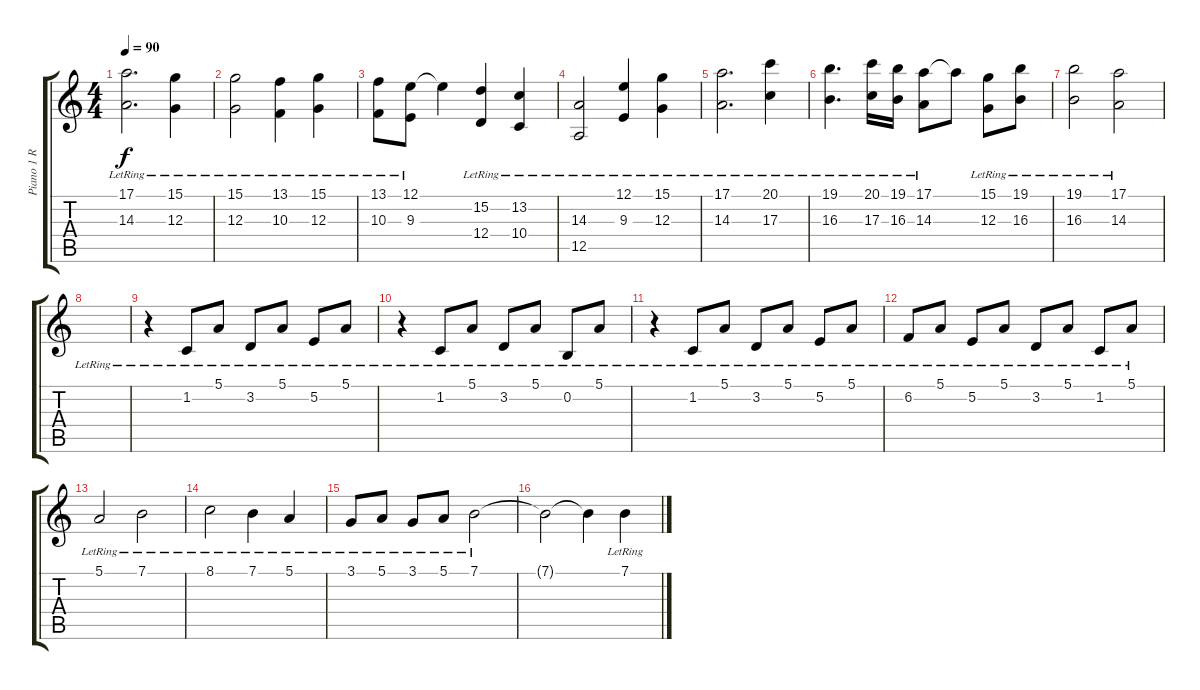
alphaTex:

\track ("Piano 1 R" "Piano 1 R") {instrument acousticgrandpiano}
\staff {score tabs}
\tuning (E4 B3 G3 D3 A2 E2) {hide}
\ts (4 4)
\tempo 90
\clef g2
\ks c
(17.1{lr} 14.3{lr}).2{d dy f} (15.1{lr} 12.3{lr}).4 |
(15.1{lr} 12.3{lr}).2 (13.1{lr} 10.3{lr}).4 (15.1{lr} 12.3{lr}).4 |
(13.1{lr} 10.3{lr}).8 (12.1{lr} 9.3{lr}).8 12.1{t}.4 (15.2{lr} 12.4{lr}).4 (13.2{lr} 10.4{lr}).4 |
(14.3{lr} 12.5{lr}).2 (12.1{lr} 9.3{lr}).4 (15.1{lr} 12.3{lr}).4 |
(17.1{lr} 14.3{lr}).2{d} (20.1{lr} 17.3{lr}).4 |
(19.1{lr} 16.3{lr}).4{d} (20.1{lr} 17.3{lr}).16 (19.1{lr} 16.3{lr}).16 (17.1{lr} 14.3{lr}).8 17.1{t}.8 (15.1{lr} 12.3{lr}).8 (19.1{lr} 16.3{lr}).8 |
(19.1{lr} 16.3{lr}).2 (17.1{lr} 14.3{lr}).2 |
|
r.4 1.2{lr}.8 5.1{lr}.8 3.2{lr}.8 5.1{lr}.8 5.2{lr}.8 5.1{lr}.8 |
r.4 1.2{lr}.8 5.1{lr}.8 3.2{lr}.8 5.1{lr}.8 0.2{lr}.8 5.1{lr}.8 |
r.4 1.2{lr}.8 5.1{lr}.8 3.2{lr}.8 5.1{lr}.8 5.2{lr}.8 5.1{lr}.8 |
6.2{lr}.8 5.1{lr}.8 5.2{lr}.8 5.1{lr}.8 3.2{lr}.8 5.1{lr}.8 1.2{lr}.8 5.1{lr}.8 |
5.1{lr}.2 7.1{lr}.2 |
8.1{lr}.2 7.1{lr}.4 5.1{lr}.4 |
3.1{lr}.8 5.1{lr}.8 3.1{lr}.8 5.1{lr}.8 7.1{lr}.2 |
7.1{t}.2 7.1{t}.4 7.1{lr}.4
